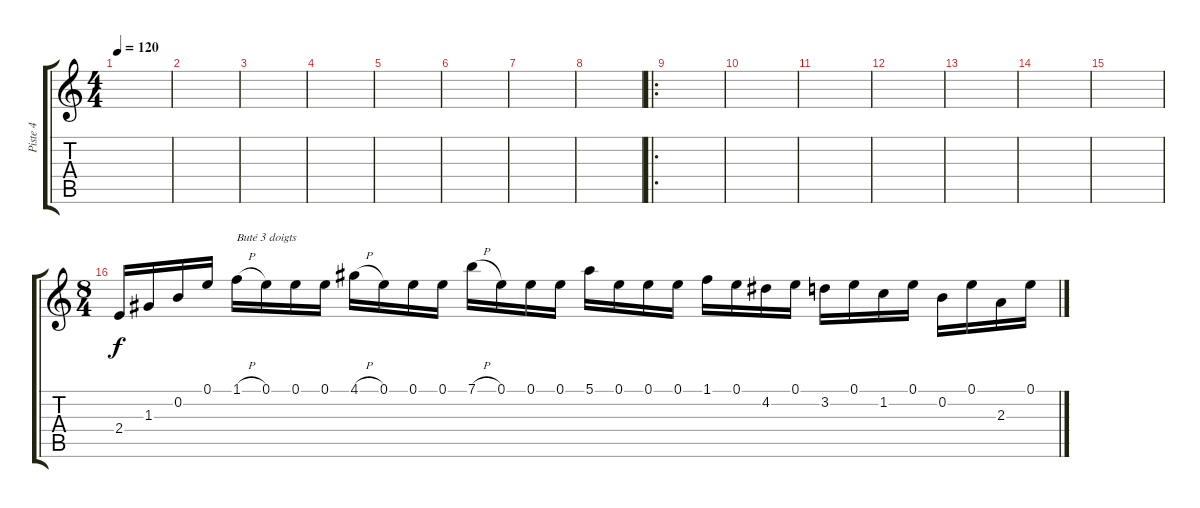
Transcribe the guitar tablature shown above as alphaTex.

\track ("Piste 4" "Piste 4") {instrument distortionguitar}
\staff {score tabs}
\tuning (E4 B3 G3 D3 A2 E2) {hide}
\ts (4 4)
\tempo 120
\clef g2
\ks c
|
|
|
|
|
|
|
|
\ro
|
|
|
|
|
|
|
\ts (8 4)
2.4.16 1.3.16 0.2.16 0.1.16 1.1{h}.16{txt "Buté 3 doigts"} 0.1.16 0.1.16 0.1.16 4.1{h}.16 0.1.16 0.1.16 0.1.16 7.1{h}.16 0.1.16 0.1.16 0.1.16 5.1.16 0.1.16 0.1.16 0.1.16 1.1.16 0.1.16 4.2.16 0.1.16 3.2.16 0.1.16 1.2.16 0.1.16 0.2.16 0.1.16 2.3.16 0.1.16
